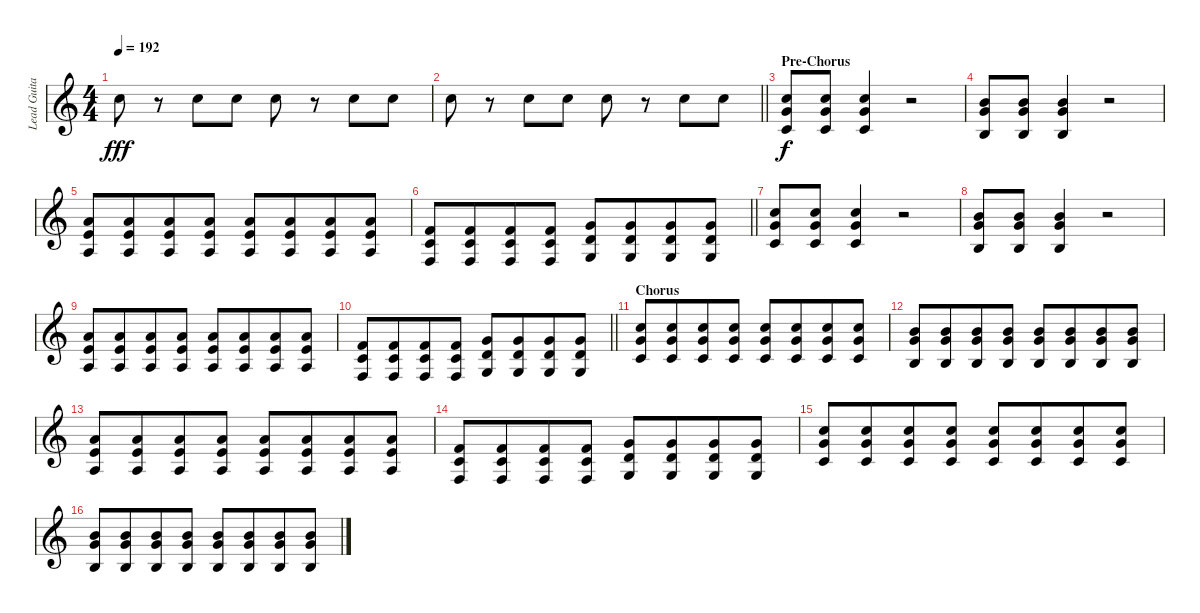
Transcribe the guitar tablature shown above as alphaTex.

\track ("Lead Guitar" "Lead Guita") {instrument distortionguitar}
\staff {score}
\tuning (E4 B3 G3 D3 A2 E2) {hide}
\ts (4 4)
\tempo 192
\clef g2
\ks c
1.2{pm}.8{dy fff} r.8 1.2{pm}.8 1.2{pm}.8 1.2{pm}.8 r.8 1.2{pm}.8 1.2{pm}.8 |
\barLineRight lightlight
1.2{pm}.8 r.8 1.2{pm}.8 1.2{pm}.8 1.2{pm}.8 r.8 1.2{pm}.8 1.2{pm}.8 |
\section ("" "Pre-Chorus")
(5.3 5.4 3.5).8{dy f} (5.3 5.4 3.5).8 (5.3 5.4 3.5).4 r.2 |
(4.3 5.4 2.5).8 (4.3 5.4 2.5).8 (4.3 5.4 2.5).4 r.2 |
(2.3 2.4 0.5).8 (2.3 2.4 0.5).8{beam merge} (2.3 2.4 0.5).8 (2.3 2.4 0.5).8 (2.3 2.4 0.5).8 (2.3 2.4 0.5).8{beam merge} (2.3 2.4 0.5).8 (2.3 2.4 0.5).8 |
\barLineRight lightlight
(3.4 3.5 1.6).8 (3.4 3.5 1.6).8{beam merge} (3.4 3.5 1.6).8 (3.4 3.5 1.6).8 (5.4 5.5 3.6).8 (5.4 5.5 3.6).8{beam merge} (5.4 5.5 3.6).8 (5.4 5.5 3.6).8 |
(5.3 5.4 3.5).8 (5.3 5.4 3.5).8 (5.3 5.4 3.5).4 r.2 |
(4.3 5.4 2.5).8 (4.3 5.4 2.5).8 (4.3 5.4 2.5).4 r.2 |
(2.3 2.4 0.5).8 (2.3 2.4 0.5).8{beam merge} (2.3 2.4 0.5).8 (2.3 2.4 0.5).8 (2.3 2.4 0.5).8 (2.3 2.4 0.5).8{beam merge} (2.3 2.4 0.5).8 (2.3 2.4 0.5).8 |
\barLineRight lightlight
(3.4 3.5 1.6).8 (3.4 3.5 1.6).8{beam merge} (3.4 3.5 1.6).8 (3.4 3.5 1.6).8 (5.4 5.5 3.6).8 (5.4 5.5 3.6).8{beam merge} (5.4 5.5 3.6).8 (5.4 5.5 3.6).8 |
\section ("" "Chorus")
(5.3 5.4 3.5).8 (5.3 5.4 3.5).8{beam merge} (5.3 5.4 3.5).8 (5.3 5.4 3.5).8 (5.3 5.4 3.5).8 (5.3 5.4 3.5).8{beam merge} (5.3 5.4 3.5).8 (5.3 5.4 3.5).8 |
(4.3 5.4 2.5).8 (4.3 5.4 2.5).8{beam merge} (4.3 5.4 2.5).8 (4.3 5.4 2.5).8 (4.3 5.4 2.5).8 (4.3 5.4 2.5).8{beam merge} (4.3 5.4 2.5).8 (4.3 5.4 2.5).8 |
(2.3 2.4 0.5).8 (2.3 2.4 0.5).8{beam merge} (2.3 2.4 0.5).8 (2.3 2.4 0.5).8 (2.3 2.4 0.5).8 (2.3 2.4 0.5).8{beam merge} (2.3 2.4 0.5).8 (2.3 2.4 0.5).8 |
(3.4 3.5 1.6).8 (3.4 3.5 1.6).8{beam merge} (3.4 3.5 1.6).8 (3.4 3.5 1.6).8 (5.4 5.5 3.6).8 (5.4 5.5 3.6).8{beam merge} (5.4 5.5 3.6).8 (5.4 5.5 3.6).8 |
(5.3 5.4 3.5).8 (5.3 5.4 3.5).8{beam merge} (5.3 5.4 3.5).8 (5.3 5.4 3.5).8 (5.3 5.4 3.5).8 (5.3 5.4 3.5).8{beam merge} (5.3 5.4 3.5).8 (5.3 5.4 3.5).8 |
(4.3 5.4 2.5).8 (4.3 5.4 2.5).8{beam merge} (4.3 5.4 2.5).8 (4.3 5.4 2.5).8 (4.3 5.4 2.5).8 (4.3 5.4 2.5).8{beam merge} (4.3 5.4 2.5).8 (4.3 5.4 2.5).8
